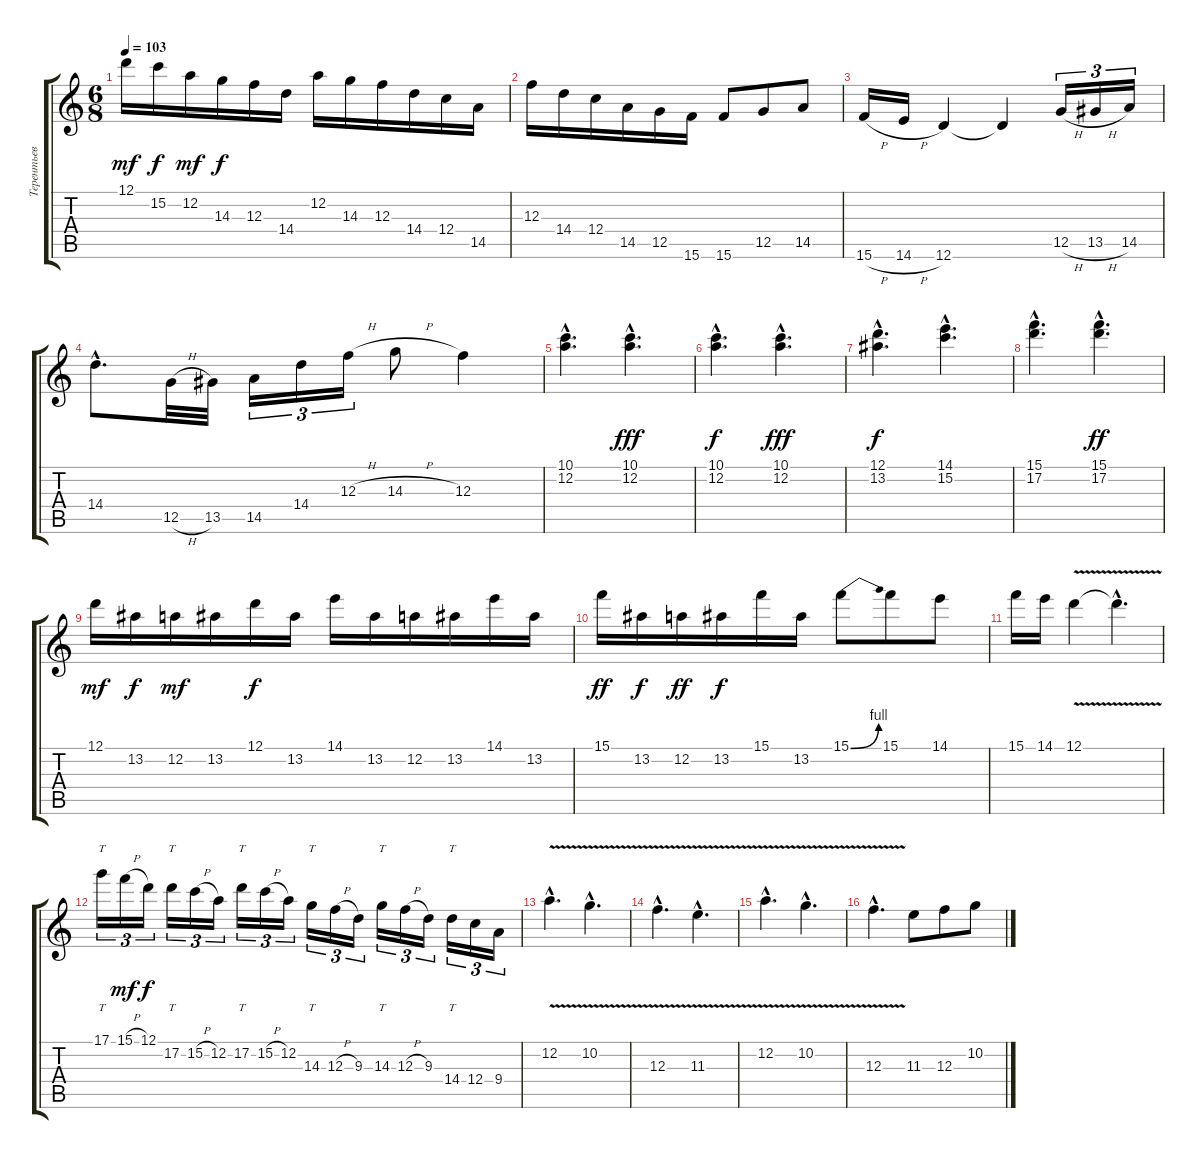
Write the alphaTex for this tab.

\track ("Терентьев" "Терентьев") {instrument overdrivenguitar}
\staff {score tabs}
\tuning (D4 A3 F3 C3 G2 D2) {hide}
\ts (6 8)
\tempo 103
\clef g2
\ks c
12.1.16{dy mf} 15.2.16{dy f} 12.2.16{dy mf} 14.3.16{dy f} 12.3.16 14.4.16 12.2.16 14.3.16 12.3.16 14.4.16 12.4.16 14.5.16 |
12.3.16 14.4.16 12.4.16 14.5.16 12.5.16 15.6.16 15.6.8 12.5.8 14.5.8 |
15.6{h}.16 14.6{h}.16 12.6.4 12.6{t}.4 12.5{h}.16{tu (3 2)} 13.5{h}.16{tu (3 2)} 14.5.16{tu (3 2)} |
14.4{hac}.8{d} 12.5{h}.32 13.5.32 14.5.16{tu (3 2)} 14.4.16{tu (3 2)} 12.3{h}.16{tu (3 2)} 14.3{h}.8 12.3.4 |
(10.1{hac} 12.2{hac}).4{d} (10.1{hac} 12.2{hac}).4{d dy fff} |
(10.1{hac} 12.2{hac}).4{d dy f} (10.1{hac} 12.2{hac}).4{d dy fff} |
(12.1{hac} 13.2{hac}).4{d dy f} (14.1{hac} 15.2{hac}).4{d} |
(15.1{hac} 17.2{hac}).4{d} (15.1{hac} 17.2{hac}).4{d dy ff} |
12.1.16{dy mf} 13.2.16{dy f} 12.2.16{dy mf} 13.2.16 12.1.16{dy f} 13.2.16 14.1.16 13.2.16 12.2.16 13.2.16 14.1.16 13.2.16 |
15.1.16{dy ff} 13.2.16{dy f} 12.2.16{dy ff} 13.2.16{dy f} 15.1.16 13.2.16 15.1{be (bend 0 0 60 4)}.8 15.1.8 14.1.8 |
15.1.16 14.1.16 12.1{v}.4 12.1{hac t}.4{d} |
17.1.16{tt tu (3 2)} 15.1{h}.16{tu (3 2) dy mf} 12.1.16{tu (3 2) dy f} 17.2.16{tt tu (3 2)} 15.2{h}.16{tu (3 2)} 12.2.16{tu (3 2)} 17.2.16{tt tu (3 2)} 15.2{h}.16{tu (3 2)} 12.2.16{tu (3 2)} 14.3.16{tt tu (3 2)} 12.3{h}.16{tu (3 2)} 9.3.16{tu (3 2)} 14.3.16{tt tu (3 2)} 12.3{h}.16{tu (3 2)} 9.3.16{tu (3 2)} 14.4.16{tt tu (3 2)} 12.4.16{tu (3 2)} 9.4.16{tu (3 2)} |
12.2{v hac}.4{d} 10.2{v hac}.4{d} |
12.3{v hac}.4{d} 11.3{v hac}.4{d} |
12.2{v hac}.4{d} 10.2{v hac}.4{d} |
12.3{v hac}.4{d} 11.3.8 12.3.8 10.2.8
